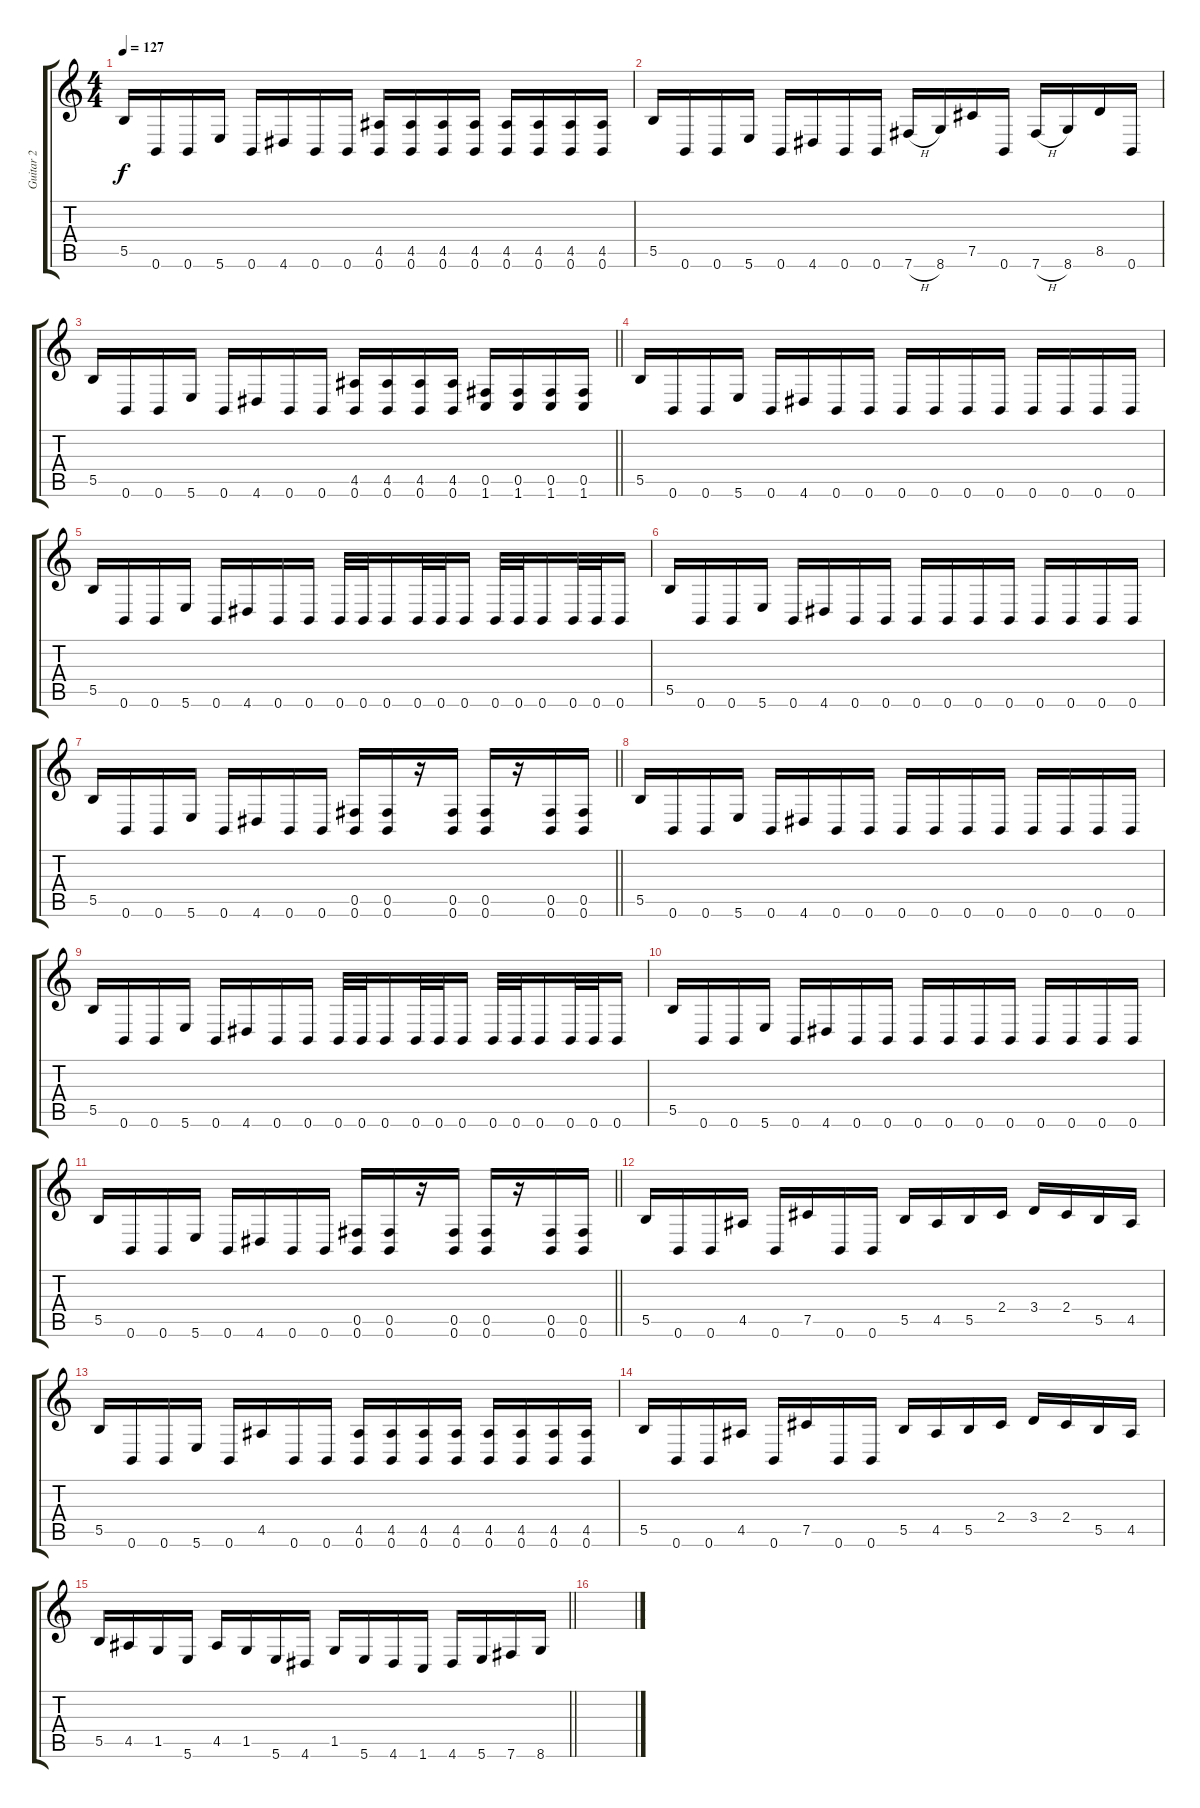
\track ("Guitar 2" "Guitar 2") {instrument distortionguitar}
\staff {score tabs}
\tuning (Db4 Ab3 E3 B2 Gb2 B1) {hide}
\ts (4 4)
\tempo 127
\clef g2
\ks c
5.5.16{dy f} 0.6.16 0.6.16 5.6.16 0.6.16 4.6.16 0.6.16 0.6.16 (4.5 0.6).16 (4.5 0.6).16 (4.5 0.6).16 (4.5 0.6).16 (4.5 0.6).16 (4.5 0.6).16 (4.5 0.6).16 (4.5 0.6).16 |
5.5.16 0.6.16 0.6.16 5.6.16 0.6.16 4.6.16 0.6.16 0.6.16 7.6{h}.16 8.6.16 7.5.16 0.6.16 7.6{h}.16 8.6.16 8.5.16 0.6.16 |
\barLineRight lightlight
5.5.16 0.6.16 0.6.16 5.6.16 0.6.16 4.6.16 0.6.16 0.6.16 (4.5 0.6).16 (4.5 0.6).16 (4.5 0.6).16 (4.5 0.6).16 (0.5 1.6).16 (0.5 1.6).16 (0.5 1.6).16 (0.5 1.6).16 |
5.5.16 0.6.16 0.6.16 5.6.16 0.6.16 4.6.16 0.6.16 0.6.16 0.6.16 0.6.16 0.6.16 0.6.16 0.6.16 0.6.16 0.6.16 0.6.16 |
5.5.16 0.6.16 0.6.16 5.6.16 0.6.16 4.6.16 0.6.16 0.6.16 0.6.32 0.6.32 0.6.16 0.6.32 0.6.32 0.6.16 0.6.32 0.6.32 0.6.16 0.6.32 0.6.32 0.6.16 |
5.5.16 0.6.16 0.6.16 5.6.16 0.6.16 4.6.16 0.6.16 0.6.16 0.6.16 0.6.16 0.6.16 0.6.16 0.6.16 0.6.16 0.6.16 0.6.16 |
\barLineRight lightlight
5.5.16 0.6.16 0.6.16 5.6.16 0.6.16 4.6.16 0.6.16 0.6.16 (0.5 0.6).16 (0.5 0.6).16 r.16 (0.5 0.6).16 (0.5 0.6).16 r.16 (0.5 0.6).16 (0.5 0.6).16 |
5.5.16 0.6.16 0.6.16 5.6.16 0.6.16 4.6.16 0.6.16 0.6.16 0.6.16 0.6.16 0.6.16 0.6.16 0.6.16 0.6.16 0.6.16 0.6.16 |
5.5.16 0.6.16 0.6.16 5.6.16 0.6.16 4.6.16 0.6.16 0.6.16 0.6.32 0.6.32 0.6.16 0.6.32 0.6.32 0.6.16 0.6.32 0.6.32 0.6.16 0.6.32 0.6.32 0.6.16 |
5.5.16 0.6.16 0.6.16 5.6.16 0.6.16 4.6.16 0.6.16 0.6.16 0.6.16 0.6.16 0.6.16 0.6.16 0.6.16 0.6.16 0.6.16 0.6.16 |
\barLineRight lightlight
5.5.16 0.6.16 0.6.16 5.6.16 0.6.16 4.6.16 0.6.16 0.6.16 (0.5 0.6).16 (0.5 0.6).16 r.16 (0.5 0.6).16 (0.5 0.6).16 r.16 (0.5 0.6).16 (0.5 0.6).16 |
5.5.16 0.6.16 0.6.16 4.5.16 0.6.16 7.5.16 0.6.16 0.6.16 5.5.16 4.5.16 5.5.16 2.4.16 3.4.16 2.4.16 5.5.16 4.5.16 |
5.5.16 0.6.16 0.6.16 5.6.16 0.6.16 4.5.16 0.6.16 0.6.16 (4.5 0.6).16 (4.5 0.6).16 (4.5 0.6).16 (4.5 0.6).16 (4.5 0.6).16 (4.5 0.6).16 (4.5 0.6).16 (4.5 0.6).16 |
5.5.16 0.6.16 0.6.16 4.5.16 0.6.16 7.5.16 0.6.16 0.6.16 5.5.16 4.5.16 5.5.16 2.4.16 3.4.16 2.4.16 5.5.16 4.5.16 |
\barLineRight lightlight
5.5.16 4.5.16 1.5.16 5.6.16 4.5.16 1.5.16 5.6.16 4.6.16 1.5.16 5.6.16 4.6.16 1.6.16 4.6.16 5.6.16 7.6.16 8.6.16 |
\section ("" "")
